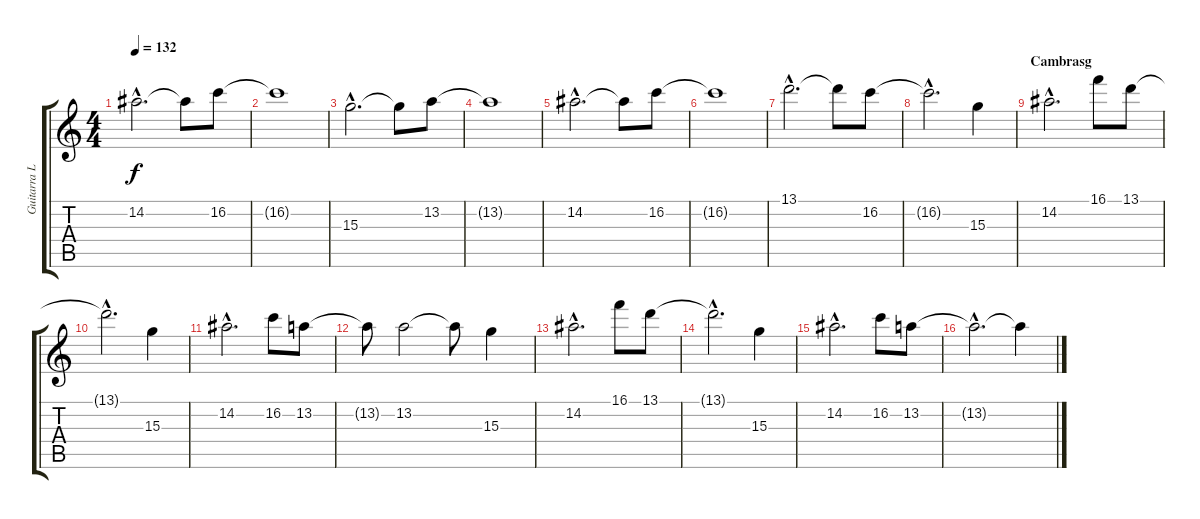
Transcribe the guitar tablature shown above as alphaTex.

\track ("Guitarra Líder" "Guitarra L") {instrument distortionguitar}
\staff {score tabs}
\tuning (Db4 Ab3 E3 B2 Gb2 Db2) {hide}
\ts (4 4)
\tempo 132
\clef g2
\ks c
14.2{hac}.2{d dy f instrument piccolo} 14.2{t}.8 16.2.8 |
16.2{t}.1 |
15.3{hac}.2{d} 15.3{t}.8 13.2.8 |
13.2{t}.1 |
14.2{hac}.2{d} 14.2{t}.8 16.2.8 |
16.2{t}.1 |
13.1{hac}.2{d} 13.1{t}.8 16.2.8 |
16.2{hac t}.2{d} 15.3.4 |
\section ("" "Cambrasg")
14.2{hac}.2{d instrument piccolo} 16.1.8 13.1.8 |
13.1{hac t}.2{d} 15.3.4 |
14.2{hac}.2{d} 16.2.8 13.2.8 |
13.2{t}.8 13.2.2 13.2{t}.8 15.3.4 |
14.2{hac}.2{d instrument piccolo} 16.1.8 13.1.8 |
13.1{hac t}.2{d} 15.3.4 |
14.2{hac}.2{d} 16.2.8 13.2.8 |
13.2{hac t}.2{d} 13.2{t}.4
